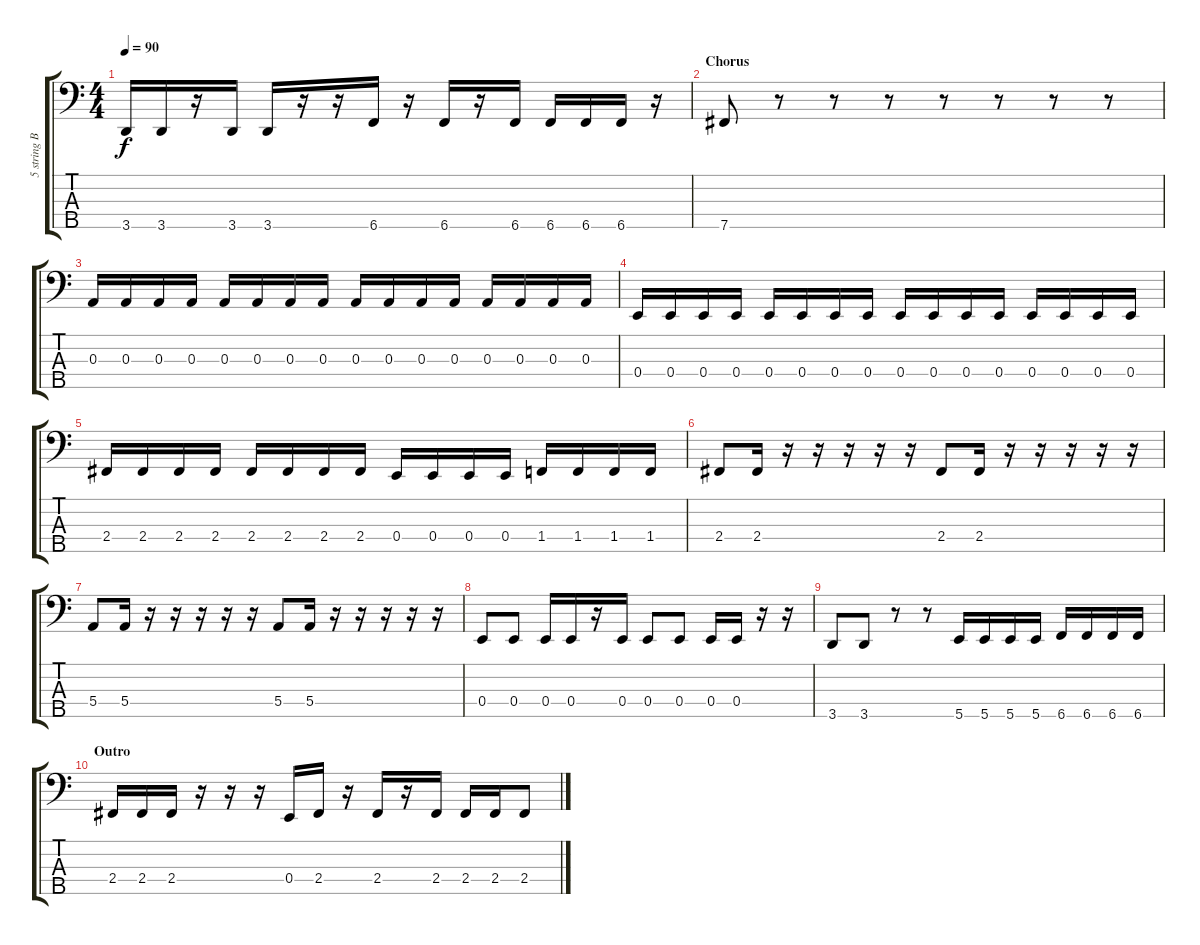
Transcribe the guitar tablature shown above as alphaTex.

\track ("5 string Bass" "5 string B") {instrument electricbassfinger}
\staff {score tabs}
\tuning (G2 D2 A1 E1 B0) {hide}
\ts (4 4)
\tempo 90
\clef f4
\ks c
3.5.16{dy f} 3.5.16 r.16 3.5.16 3.5.16 r.16 r.16 6.5.16 r.16 6.5.16 r.16 6.5.16 6.5.16 6.5.16 6.5.16 r.16 |
\section ("" "Chorus")
7.5.8 r.8 r.8 r.8 r.8 r.8 r.8 r.8 |
0.3.16 0.3.16 0.3.16 0.3.16 0.3.16 0.3.16 0.3.16 0.3.16 0.3.16 0.3.16 0.3.16 0.3.16 0.3.16 0.3.16 0.3.16 0.3.16 |
0.4.16 0.4.16 0.4.16 0.4.16 0.4.16 0.4.16 0.4.16 0.4.16 0.4.16 0.4.16 0.4.16 0.4.16 0.4.16 0.4.16 0.4.16 0.4.16 |
2.4.16 2.4.16 2.4.16 2.4.16 2.4.16 2.4.16 2.4.16 2.4.16 0.4.16 0.4.16 0.4.16 0.4.16 1.4.16 1.4.16 1.4.16 1.4.16 |
2.4.8 2.4.16 r.16 r.16 r.16 r.16 r.16 2.4.8 2.4.16 r.16 r.16 r.16 r.16 r.16 |
5.4.8 5.4.16 r.16 r.16 r.16 r.16 r.16 5.4.8 5.4.16 r.16 r.16 r.16 r.16 r.16 |
0.4.8 0.4.8 0.4.16 0.4.16 r.16 0.4.16 0.4.8 0.4.8 0.4.16 0.4.16 r.16 r.16 |
3.5.8 3.5.8 r.8 r.8 5.5.16 5.5.16 5.5.16 5.5.16 6.5.16 6.5.16 6.5.16 6.5.16 |
\section ("" "Outro")
2.4.16 2.4.16 2.4.16 r.16 r.16 r.16 0.4.16 2.4.16 r.16 2.4.16 r.16 2.4.16 2.4.16 2.4.16 2.4.8
